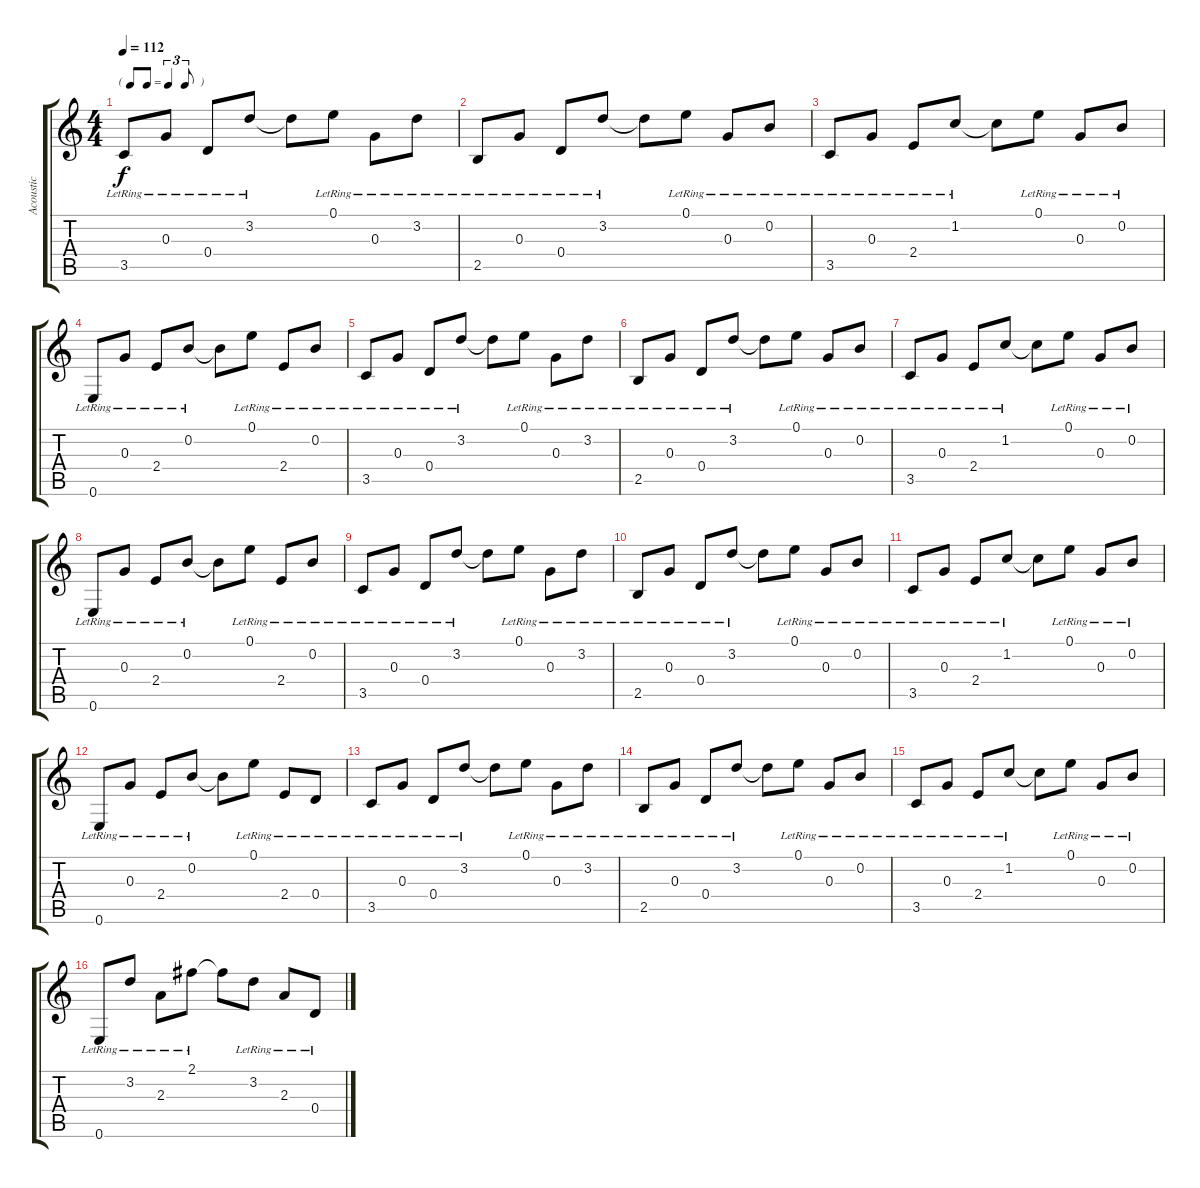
\track ("Acoustic" "Acoustic") {instrument acousticguitarsteel}
\staff {score tabs}
\tuning (E4 B3 G3 D3 A2 E2) {hide}
\ts (4 4)
\tf triplet8th
\tempo 112
\clef g2
\ks c
3.5{lr}.8{dy f instrument acousticguitarsteel} 0.3{lr}.8 0.4{lr}.8 3.2{lr}.8 3.2{t}.8 0.1{lr}.8 0.3{lr}.8 3.2{lr}.8 |
2.5{lr}.8 0.3{lr}.8 0.4{lr}.8 3.2{lr}.8 3.2{t}.8 0.1{lr}.8 0.3{lr}.8 0.2{lr}.8 |
3.5{lr}.8 0.3{lr}.8 2.4{lr}.8 1.2{lr}.8 1.2{t}.8 0.1{lr}.8 0.3{lr}.8 0.2{lr}.8 |
0.6{lr}.8 0.3{lr}.8 2.4{lr}.8 0.2{lr}.8 0.2{t}.8 0.1{lr}.8 2.4{lr}.8 0.2{lr}.8 |
3.5{lr}.8 0.3{lr}.8 0.4{lr}.8 3.2{lr}.8 3.2{t}.8 0.1{lr}.8 0.3{lr}.8 3.2{lr}.8 |
2.5{lr}.8 0.3{lr}.8 0.4{lr}.8 3.2{lr}.8 3.2{t}.8 0.1{lr}.8 0.3{lr}.8 0.2{lr}.8 |
3.5{lr}.8 0.3{lr}.8 2.4{lr}.8 1.2{lr}.8 1.2{t}.8 0.1{lr}.8 0.3{lr}.8 0.2{lr}.8 |
0.6{lr}.8 0.3{lr}.8 2.4{lr}.8 0.2{lr}.8 0.2{t}.8 0.1{lr}.8 2.4{lr}.8 0.2{lr}.8 |
3.5{lr}.8 0.3{lr}.8 0.4{lr}.8 3.2{lr}.8 3.2{t}.8 0.1{lr}.8 0.3{lr}.8 3.2{lr}.8 |
2.5{lr}.8 0.3{lr}.8 0.4{lr}.8 3.2{lr}.8 3.2{t}.8 0.1{lr}.8 0.3{lr}.8 0.2{lr}.8 |
3.5{lr}.8 0.3{lr}.8 2.4{lr}.8 1.2{lr}.8 1.2{t}.8 0.1{lr}.8 0.3{lr}.8 0.2{lr}.8 |
0.6{lr}.8 0.3{lr}.8 2.4{lr}.8 0.2{lr}.8 0.2{t}.8 0.1{lr}.8 2.4{lr}.8 0.4{lr}.8 |
3.5{lr}.8 0.3{lr}.8 0.4{lr}.8 3.2{lr}.8 3.2{t}.8 0.1{lr}.8 0.3{lr}.8 3.2{lr}.8 |
2.5{lr}.8 0.3{lr}.8 0.4{lr}.8 3.2{lr}.8 3.2{t}.8 0.1{lr}.8 0.3{lr}.8 0.2{lr}.8 |
3.5{lr}.8 0.3{lr}.8 2.4{lr}.8 1.2{lr}.8 1.2{t}.8 0.1{lr}.8 0.3{lr}.8 0.2{lr}.8 |
0.6{lr}.8 3.2{lr}.8 2.3{lr}.8 2.1{lr}.8 2.1{t}.8 3.2{lr}.8 2.3{lr}.8 0.4{lr}.8
